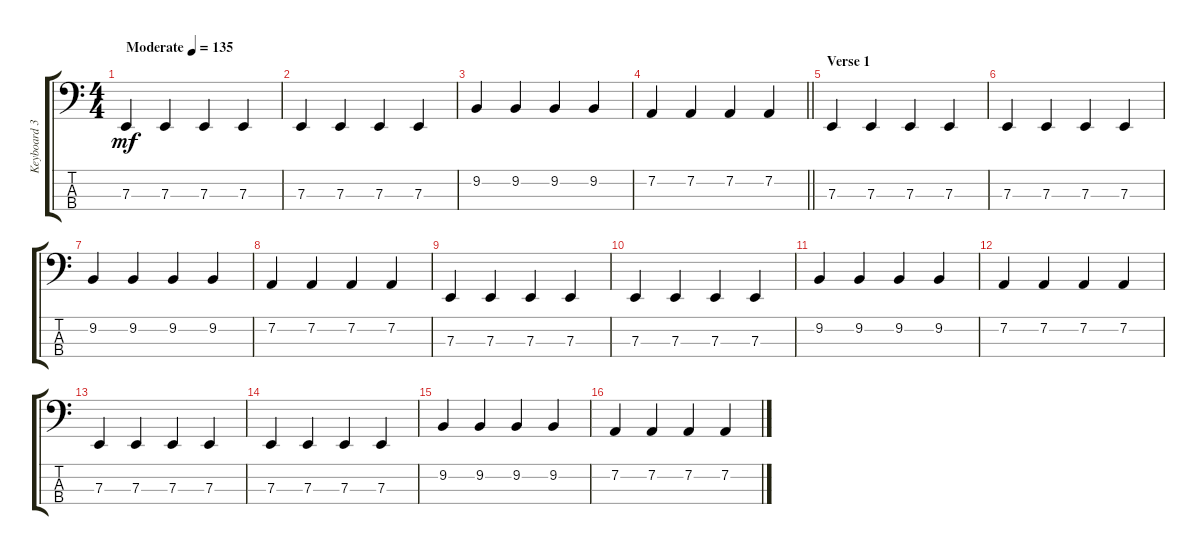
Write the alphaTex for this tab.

\track ("Keyboard 3" "Keyboard 3") {instrument lead2sawtooth}
\staff {score tabs}
\tuning (G2 D2 A1 E1) {hide}
\ts (4 4)
\tempo (135 "Moderate")
\clef f4
\ks c
7.3.4{dy mf instrument lead2sawtooth} 7.3.4 7.3.4 7.3.4 |
7.3.4 7.3.4 7.3.4 7.3.4 |
9.2.4 9.2.4 9.2.4 9.2.4 |
\barLineRight lightlight
7.2.4 7.2.4 7.2.4 7.2.4 |
\section ("" "Verse 1")
7.3.4 7.3.4 7.3.4 7.3.4 |
7.3.4 7.3.4 7.3.4 7.3.4 |
9.2.4 9.2.4 9.2.4 9.2.4 |
7.2.4 7.2.4 7.2.4 7.2.4 |
7.3.4 7.3.4 7.3.4 7.3.4 |
7.3.4 7.3.4 7.3.4 7.3.4 |
9.2.4 9.2.4 9.2.4 9.2.4 |
7.2.4 7.2.4 7.2.4 7.2.4 |
7.3.4 7.3.4 7.3.4 7.3.4 |
7.3.4 7.3.4 7.3.4 7.3.4 |
9.2.4 9.2.4 9.2.4 9.2.4 |
7.2.4 7.2.4 7.2.4 7.2.4
